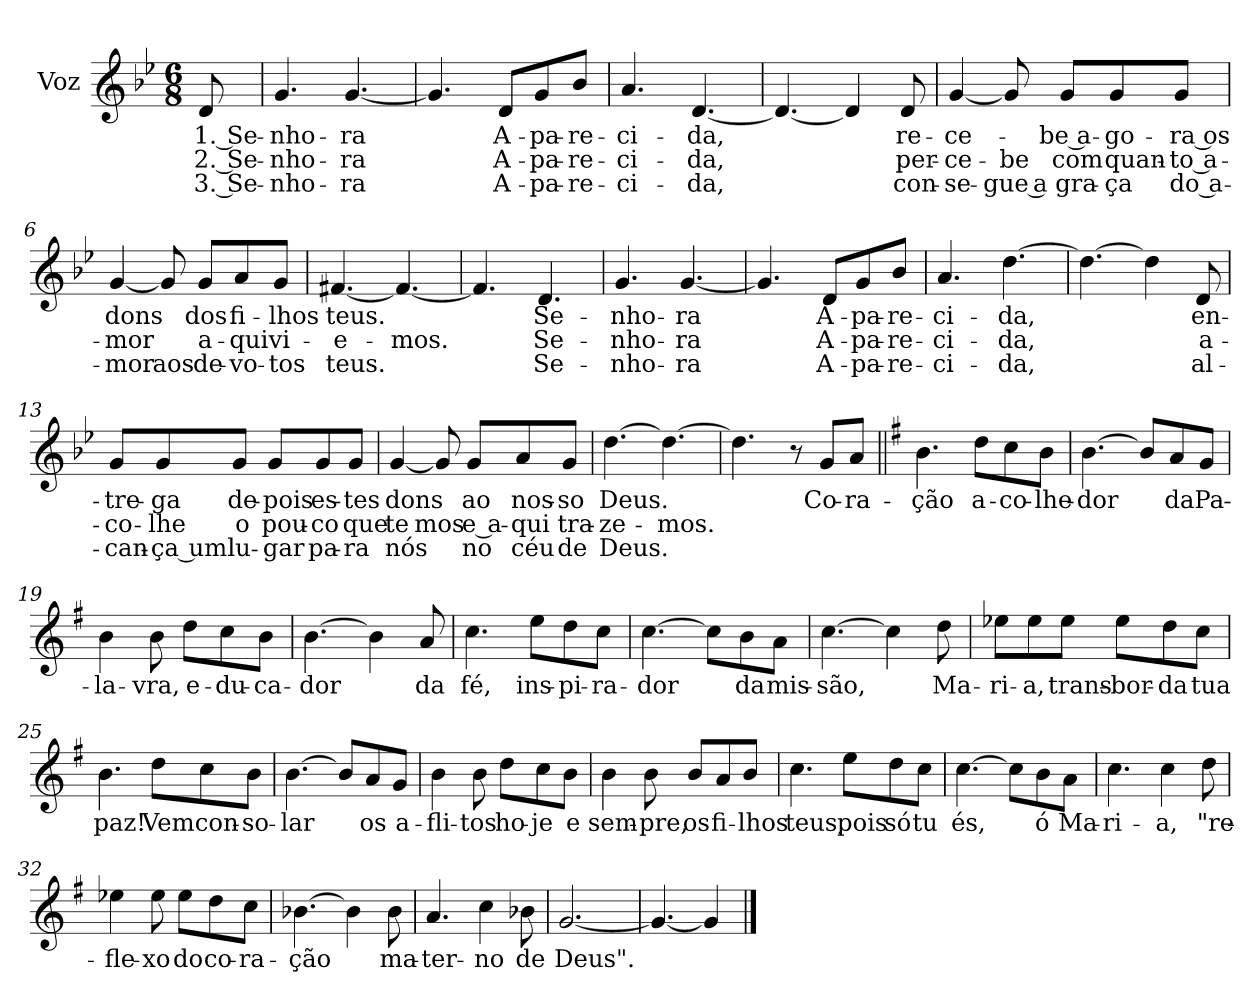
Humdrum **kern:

**kern	**text	**text	**text
*part1	*part1	*part1	*part1
*staff1	*staff1	*staff1	*staff1
*I"Voz	*	*	*
*I'Vo.	*	*	*
*clefG2	*	*	*
*k[b-e-]	*	*	*
*M6/8	*	*	*
*MM90	*	*	*
=	=	=	=
!	!LO:LY:b	!LO:LY:b	!LO:LY:b
8d/	1. Se-	2. Se-	3. Se-
=1	=1	=1	=1
!	!LO:LY:b	!LO:LY:b	!LO:LY:b
4.g/	-nho-	-nho-	-nho-
!	!LO:LY:b	!LO:LY:b	!LO:LY:b
[4.g/	-ra	-ra	-ra
=2	=2	=2	=2
4.g/]	.	.	.
!	!LO:LY:b	!LO:LY:b	!LO:LY:b
8d/L	A-	A-	A-
!	!LO:LY:b	!LO:LY:b	!LO:LY:b
8g/	-pa-	-pa-	-pa-
!	!LO:LY:b	!LO:LY:b	!LO:LY:b
8b-/J	-re-	-re-	-re-
=3	=3	=3	=3
!	!LO:LY:b	!LO:LY:b	!LO:LY:b
4.a/	-ci-	-ci-	-ci-
!	!LO:LY:b	!LO:LY:b	!LO:LY:b
[4.d/	-da,	-da,	-da,
=4	=4	=4	=4
4.d/_	.	.	.
4d/]	.	.	.
!	!LO:LY:b	!LO:LY:b	!LO:LY:b
8d/	re-	per-	con-
=5	=5	=5	=5
!	!LO:LY:b	!LO:LY:b	!LO:LY:b
[4g/	-ce-	-ce-	-se-
!	!	!LO:LY:b	!LO:LY:b
8g/]	.	-be	-gue a
!	!LO:LY:b	!LO:LY:b	!LO:LY:b
8g/L	be a-	com	gra-
!	!LO:LY:b	!LO:LY:b	!LO:LY:b
8g/	-go-	quan-	-ça
!	!LO:LY:b	!LO:LY:b	!LO:LY:b
8g/J	-ra os	-to a-	do a-
!!LO:LB:g=z
=6	=6	=6	=6
!	!LO:LY:b	!LO:LY:b	!LO:LY:b
[4g/	dons	-mor	-mor
!	!	!	!LO:LY:b
8g/]	.	.	aos
!	!LO:LY:b	!LO:LY:b	!LO:LY:b
8g/L	dos	a-	de-
!	!LO:LY:b	!LO:LY:b	!LO:LY:b
8a/	fi-	-qui	-vo-
!	!LO:LY:b	!LO:LY:b	!LO:LY:b
8g/J	-lhos	vi-	-tos
=7	=7	=7	=7
!	!LO:LY:b	!LO:LY:b	!LO:LY:b
[4.f#X/	teus.	-e-	teus.
!	!	!LO:LY:b	!
4.f#/_	.	-mos.	.
=8	=8	=8	=8
4.f#/]	.	.	.
!	!LO:LY:b	!LO:LY:b	!LO:LY:b
4.d/	Se-	Se-	Se-
=9	=9	=9	=9
!	!LO:LY:b	!LO:LY:b	!LO:LY:b
4.g/	-nho-	-nho-	-nho-
!	!LO:LY:b	!LO:LY:b	!LO:LY:b
[4.g/	-ra	-ra	-ra
=10	=10	=10	=10
4.g/]	.	.	.
!	!LO:LY:b	!LO:LY:b	!LO:LY:b
8d/L	A-	A-	-A-
!	!LO:LY:b	!LO:LY:b	!LO:LY:b
8g/	-pa-	-pa-	-pa-
!	!LO:LY:b	!LO:LY:b	!LO:LY:b
8b-/J	-re-	-re-	-re-
=11	=11	=11	=11
!	!LO:LY:b	!LO:LY:b	!LO:LY:b
4.a/	-ci-	-ci-	-ci-
!	!LO:LY:b	!LO:LY:b	!LO:LY:b
[4.dd\	-da,	-da,	-da,
=12	=12	=12	=12
4.dd\_	.	.	.
4dd\]	.	.	.
!	!LO:LY:b	!LO:LY:b	!LO:LY:b
8d/	en-	a-	al-
!!LO:LB:g=z
=13	=13	=13	=13
!	!LO:LY:b	!LO:LY:b	!LO:LY:b
8g/L	-tre-	-co-	-can-
!	!LO:LY:b	!LO:LY:b	!LO:LY:b
8g/	-ga	-lhe	-ça um
!	!LO:LY:b	!LO:LY:b	!LO:LY:b
8g/J	de-	o	lu-
!	!LO:LY:b	!LO:LY:b	!LO:LY:b
8g/L	-pois	pou-	-gar
!	!LO:LY:b	!LO:LY:b	!LO:LY:b
8g/	es-	-co	pa-
!	!LO:LY:b	!LO:LY:b	!LO:LY:b
8g/J	-tes	que	-ra
=14	=14	=14	=14
!	!LO:LY:b	!LO:LY:b	!LO:LY:b
[4g/	dons	te	nós
!	!	!LO:LY:b	!
8g/]	.	mos	.
!	!LO:LY:b	!LO:LY:b	!LO:LY:b
8g/L	ao	e a-	no
!	!LO:LY:b	!LO:LY:b	!LO:LY:b
8a/	nos-	-qui	céu
!	!LO:LY:b	!LO:LY:b	!LO:LY:b
8g/J	-so	tra-	de
=15	=15	=15	=15
!	!LO:LY:b	!LO:LY:b	!LO:LY:b
[4.dd\	Deus.	-ze-	Deus.
!	!	!LO:LY:b	!
4.dd\_	.	-mos.	.
=16	=16	=16	=16
4.dd\]	.	.	.
8r	.	.	.
!	!LO:LY:b	!	!
8g/L	Co-	.	.
!	!LO:LY:b	!	!
8a/J	-ra-	.	.
!!LO:LB:g=z
=17||	=17||	=17||	=17||
*k[f#]	*	*	*
!	!LO:LY:b	!	!
4.b\	-ção	.	.
!	!LO:LY:b	!	!
8dd\L	a-	.	.
!	!LO:LY:b	!	!
8cc\	-co-	.	.
!	!LO:LY:b	!	!
8b\J	-lhe-	.	.
=18	=18	=18	=18
!	!LO:LY:b	!	!
[4.b\	-dor	.	.
8b/L]	.	.	.
!	!LO:LY:b	!	!
8a/	da	.	.
!	!LO:LY:b	!	!
8g/J	Pa-	.	.
=19	=19	=19	=19
!	!LO:LY:b	!	!
4b\	-la-	.	.
!	!LO:LY:b	!	!
8b\	-vra,	.	.
!	!LO:LY:b	!	!
8dd\L	e-	.	.
!	!LO:LY:b	!	!
8cc\	-du-	.	.
!	!LO:LY:b	!	!
8b\J	-ca-	.	.
=20	=20	=20	=20
!	!LO:LY:b	!	!
[4.b\	-dor	.	.
4b\]	.	.	.
!	!LO:LY:b	!	!
8a/	da	.	.
=21	=21	=21	=21
!	!LO:LY:b	!	!
4.cc\	fé,	.	.
!	!LO:LY:b	!	!
8ee\L	ins-	.	.
!	!LO:LY:b	!	!
8dd\	-pi-	.	.
!	!LO:LY:b	!	!
8cc\J	-ra-	.	.
=22	=22	=22	=22
!	!LO:LY:b	!	!
[4.cc\	-dor	.	.
8cc\L]	.	.	.
!	!LO:LY:b	!	!
8b\	da	.	.
!	!LO:LY:b	!	!
8a\J	mis-	.	.
!!LO:LB:g=z
=23	=23	=23	=23
!	!LO:LY:b	!	!
[4.cc\	-são,	.	.
4cc\]	.	.	.
!	!LO:LY:b	!	!
8dd\	Ma-	.	.
=24	=24	=24	=24
!	!LO:LY:b	!	!
8ee-X\L	-ri-	.	.
!	!LO:LY:b	!	!
8ee-\	-a,	.	.
!	!LO:LY:b	!	!
8ee-\J	trans-	.	.
!	!LO:LY:b	!	!
8ee-\L	-bor-	.	.
!	!LO:LY:b	!	!
8dd\	-da	.	.
!	!LO:LY:b	!	!
8cc\J	tua	.	.
=25	=25	=25	=25
!	!LO:LY:b	!	!
4.b\	paz!	.	.
!	!LO:LY:b	!	!
8dd\L	Vem	.	.
!	!LO:LY:b	!	!
8cc\	con-	.	.
!	!LO:LY:b	!	!
8b\J	-so-	.	.
!!LO:LB:g=z
=26	=26	=26	=26
!	!LO:LY:b	!	!
[4.b\	-lar	.	.
8b/L]	.	.	.
!	!LO:LY:b	!	!
8a/	os	.	.
!	!LO:LY:b	!	!
8g/J	a-	.	.
=27	=27	=27	=27
!	!LO:LY:b	!	!
4b\	-fli-	.	.
!	!LO:LY:b	!	!
8b\	-tos	.	.
!	!LO:LY:b	!	!
8dd\L	ho-	.	.
!	!LO:LY:b	!	!
8cc\	-je	.	.
!	!LO:LY:b	!	!
8b\J	e	.	.
=28	=28	=28	=28
!	!LO:LY:b	!	!
4b\	sem-	.	.
!	!LO:LY:b	!	!
8b\	-pre,	.	.
!	!LO:LY:b	!	!
8b/L	os	.	.
!	!LO:LY:b	!	!
8a/	fi-	.	.
!	!LO:LY:b	!	!
8b/J	-lhos	.	.
=29	=29	=29	=29
!	!LO:LY:b	!	!
4.cc\	teus,	.	.
!	!LO:LY:b	!	!
8ee\L	pois	.	.
!	!LO:LY:b	!	!
8dd\	só	.	.
!	!LO:LY:b	!	!
8cc\J	tu	.	.
=30	=30	=30	=30
!	!LO:LY:b	!	!
[4.cc\	és,	.	.
8cc\L]	.	.	.
!	!LO:LY:b	!	!
8b\	ó	.	.
!	!LO:LY:b	!	!
8a\J	Ma-	.	.
=31	=31	=31	=31
!	!LO:LY:b	!	!
4.cc\	-ri-	.	.
!	!LO:LY:b	!	!
4cc\	-a,	.	.
!	!LO:LY:b	!	!
8dd\	"re-	.	.
!!LO:LB:g=z
=32	=32	=32	=32
!	!LO:LY:b	!	!
4ee-X\	-fle-	.	.
!	!LO:LY:b	!	!
8ee-\	-xo	.	.
!	!LO:LY:b	!	!
8ee-\L	do	.	.
!	!LO:LY:b	!	!
8dd\	co-	.	.
!	!LO:LY:b	!	!
8cc\J	-ra-	.	.
=33	=33	=33	=33
!	!LO:LY:b	!	!
[4.b-X\	-ção	.	.
4b-\]	.	.	.
!	!LO:LY:b	!	!
8b-\	ma-	.	.
=34	=34	=34	=34
!	!LO:LY:b	!	!
4.a/	-ter-	.	.
!	!LO:LY:b	!	!
4cc\	-no	.	.
!	!LO:LY:b	!	!
8b-X\	de	.	.
=35	=35	=35	=35
!	!LO:LY:b	!	!
[2.g/	Deus".	.	.
=36	=36	=36	=36
4.g/_	.	.	.
4g/]	.	.	.
==	==	==	==
*-	*-	*-	*-
